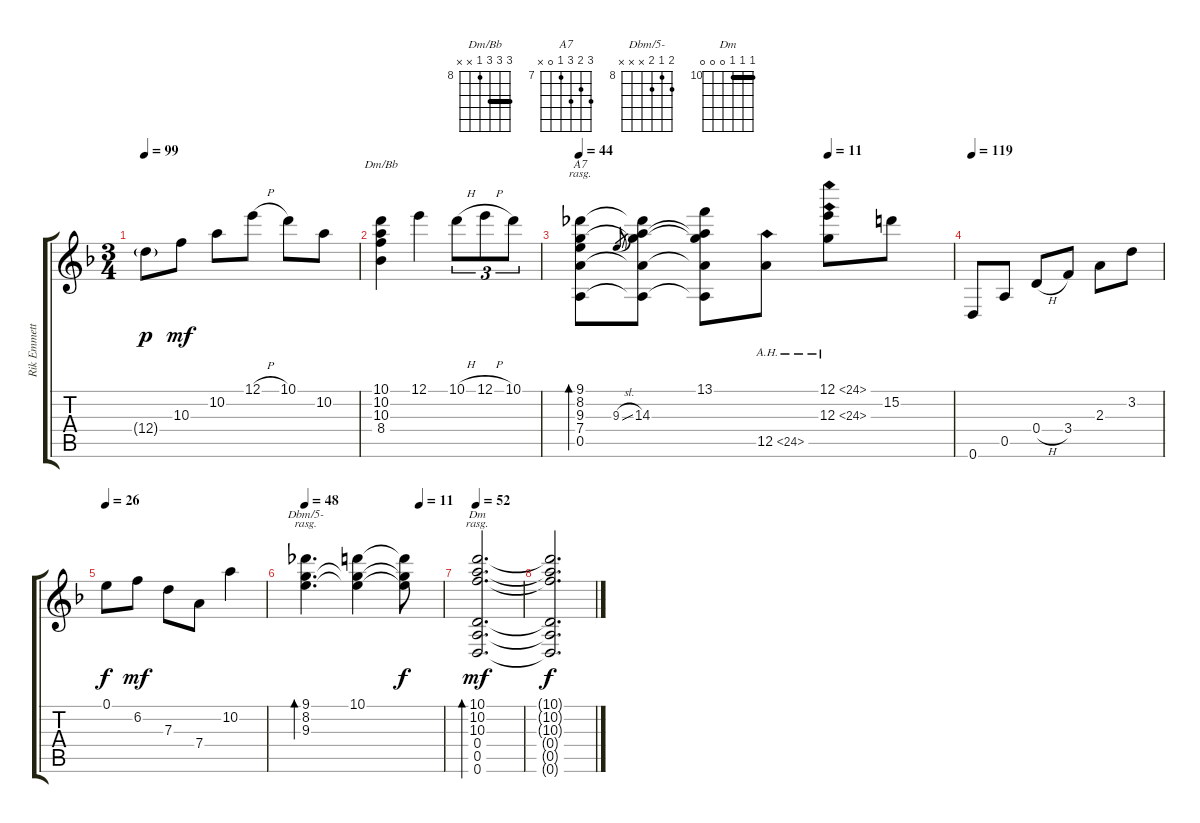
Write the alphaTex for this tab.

\track ("Rik Emmett" "Rik Emmett") {instrument acousticguitarnylon}
\staff {score tabs}
\tuning (E4 B3 G3 D3 A2 D2) {hide}
\chord ("Dm/Bb" 10 10 10 8 x x) {firstfret 8 barre 10}
\chord ("A7" 9 8 9 7 0 x) {firstfret 7}
\chord ("Dbm/5-" 9 8 9 x x x) {firstfret 8}
\chord ("Dm" 10 10 10 0 0 0) {firstfret 10 barre 10}
\ts (3 4)
\tempo 99
\clef g2
\ks f
12.4{g}.8{dy p} 10.3.8{dy mf} 10.2.8 12.1{h}.8 10.1.8 10.2.8 |
(10.1 10.2 10.3 8.4).4{ch "Dm/Bb"} 12.1.4 10.1{h}.8{tu (3 2)} 12.1{h}.8{tu (3 2)} 10.1.8{tu (3 2)} |
\tempo 44
\tempo (11 0.6666666666666666)
(9.1 8.2 9.3 7.4 0.5).8{bd 240 ch "A7" rasg ii} 9.3{sl}.8{gr} (9.1{t} 8.2{t} 14.3 7.4{t} 0.5{t}).8 (13.1 8.2{t} 14.3{t} 7.4{t} 0.5{t}).8 12.5{ah 12}.8 (12.1{ah 12} 12.3{ah 12}).8 15.2.8 |
\tempo 119
0.6.8 0.5.8 0.4{h}.8 3.4.8 2.3.8 3.2.8 |
\tempo 26
0.1.8{dy f} 6.2.8{dy mf} 7.3.8 7.4.8 10.2.4 |
\tempo 48
\tempo (11 0.8333333333333334)
(9.1 8.2 9.3).4{d bd 240 ch "Dbm/5-" rasg ii} (10.1 8.2{t} 9.3{t}).4 (10.1{t} 8.2{t} 9.3{t}).8{dy f} |
\tempo 52
(10.1 10.2 10.3 0.4 0.5 0.6).2{d bd 240 ch "Dm" rasg ii dy mf} |
(10.1{t} 10.2{t} 10.3{t} 0.4{t} 0.5{t} 0.6{t}).2{d dy f}
